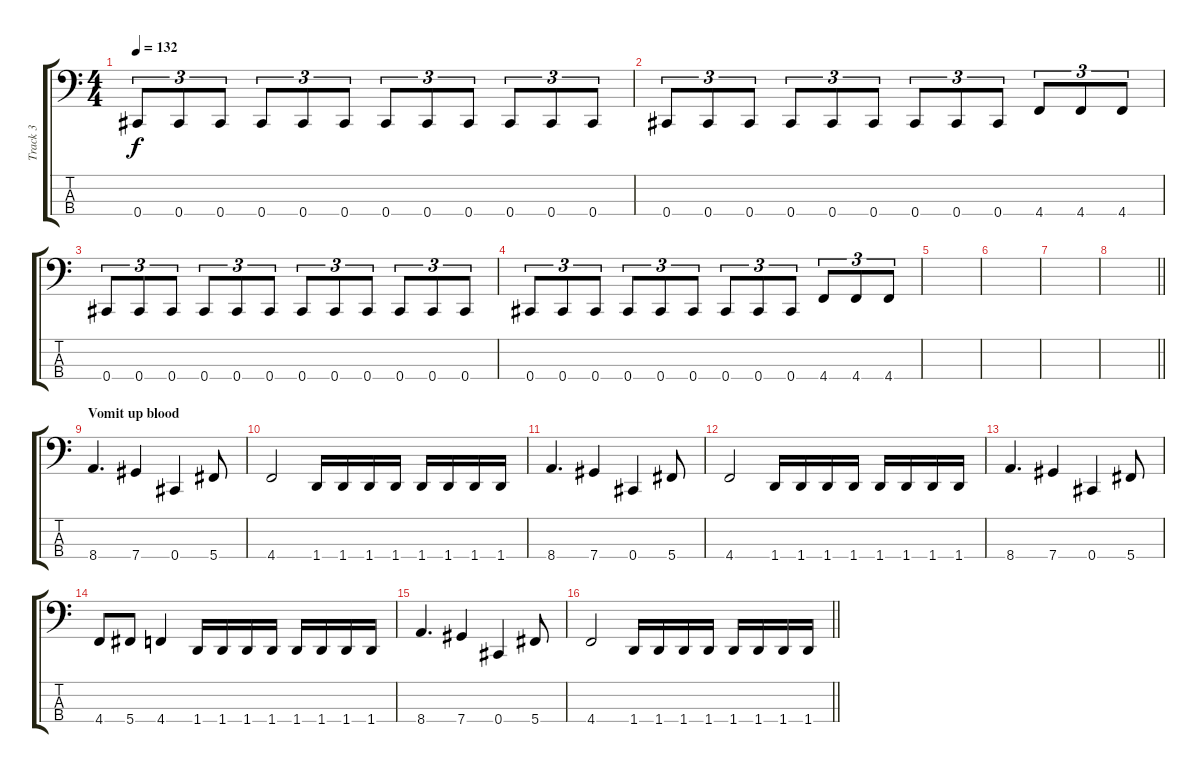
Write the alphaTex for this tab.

\track ("Track 3" "Track 3") {instrument electricbassfinger}
\staff {score tabs}
\tuning (E2 B1 Gb1 Db1) {hide}
\ts (4 4)
\tempo 132
\clef f4
\ks c
0.4.8{tu (3 2) dy f} 0.4.8{tu (3 2)} 0.4.8{tu (3 2)} 0.4.8{tu (3 2)} 0.4.8{tu (3 2)} 0.4.8{tu (3 2)} 0.4.8{tu (3 2)} 0.4.8{tu (3 2)} 0.4.8{tu (3 2)} 0.4.8{tu (3 2)} 0.4.8{tu (3 2)} 0.4.8{tu (3 2)} |
0.4.8{tu (3 2)} 0.4.8{tu (3 2)} 0.4.8{tu (3 2)} 0.4.8{tu (3 2)} 0.4.8{tu (3 2)} 0.4.8{tu (3 2)} 0.4.8{tu (3 2)} 0.4.8{tu (3 2)} 0.4.8{tu (3 2)} 4.4.8{tu (3 2)} 4.4.8{tu (3 2)} 4.4.8{tu (3 2)} |
0.4.8{tu (3 2)} 0.4.8{tu (3 2)} 0.4.8{tu (3 2)} 0.4.8{tu (3 2)} 0.4.8{tu (3 2)} 0.4.8{tu (3 2)} 0.4.8{tu (3 2)} 0.4.8{tu (3 2)} 0.4.8{tu (3 2)} 0.4.8{tu (3 2)} 0.4.8{tu (3 2)} 0.4.8{tu (3 2)} |
0.4.8{tu (3 2)} 0.4.8{tu (3 2)} 0.4.8{tu (3 2)} 0.4.8{tu (3 2)} 0.4.8{tu (3 2)} 0.4.8{tu (3 2)} 0.4.8{tu (3 2)} 0.4.8{tu (3 2)} 0.4.8{tu (3 2)} 4.4.8{tu (3 2)} 4.4.8{tu (3 2)} 4.4.8{tu (3 2)} |
|
|
|
\barLineRight lightlight
|
\section ("" "Vomit up blood")
8.4.4{d} 7.4.4 0.4.4 5.4.8 |
4.4.2 1.4.16 1.4.16 1.4.16 1.4.16 1.4.16 1.4.16 1.4.16 1.4.16 |
8.4.4{d} 7.4.4 0.4.4 5.4.8 |
4.4.2 1.4.16 1.4.16 1.4.16 1.4.16 1.4.16 1.4.16 1.4.16 1.4.16 |
8.4.4{d} 7.4.4 0.4.4 5.4.8 |
4.4.8 5.4.8 4.4.4 1.4.16 1.4.16 1.4.16 1.4.16 1.4.16 1.4.16 1.4.16 1.4.16 |
8.4.4{d} 7.4.4 0.4.4 5.4.8 |
\barLineRight lightlight
4.4.2 1.4.16 1.4.16 1.4.16 1.4.16 1.4.16 1.4.16 1.4.16 1.4.16
